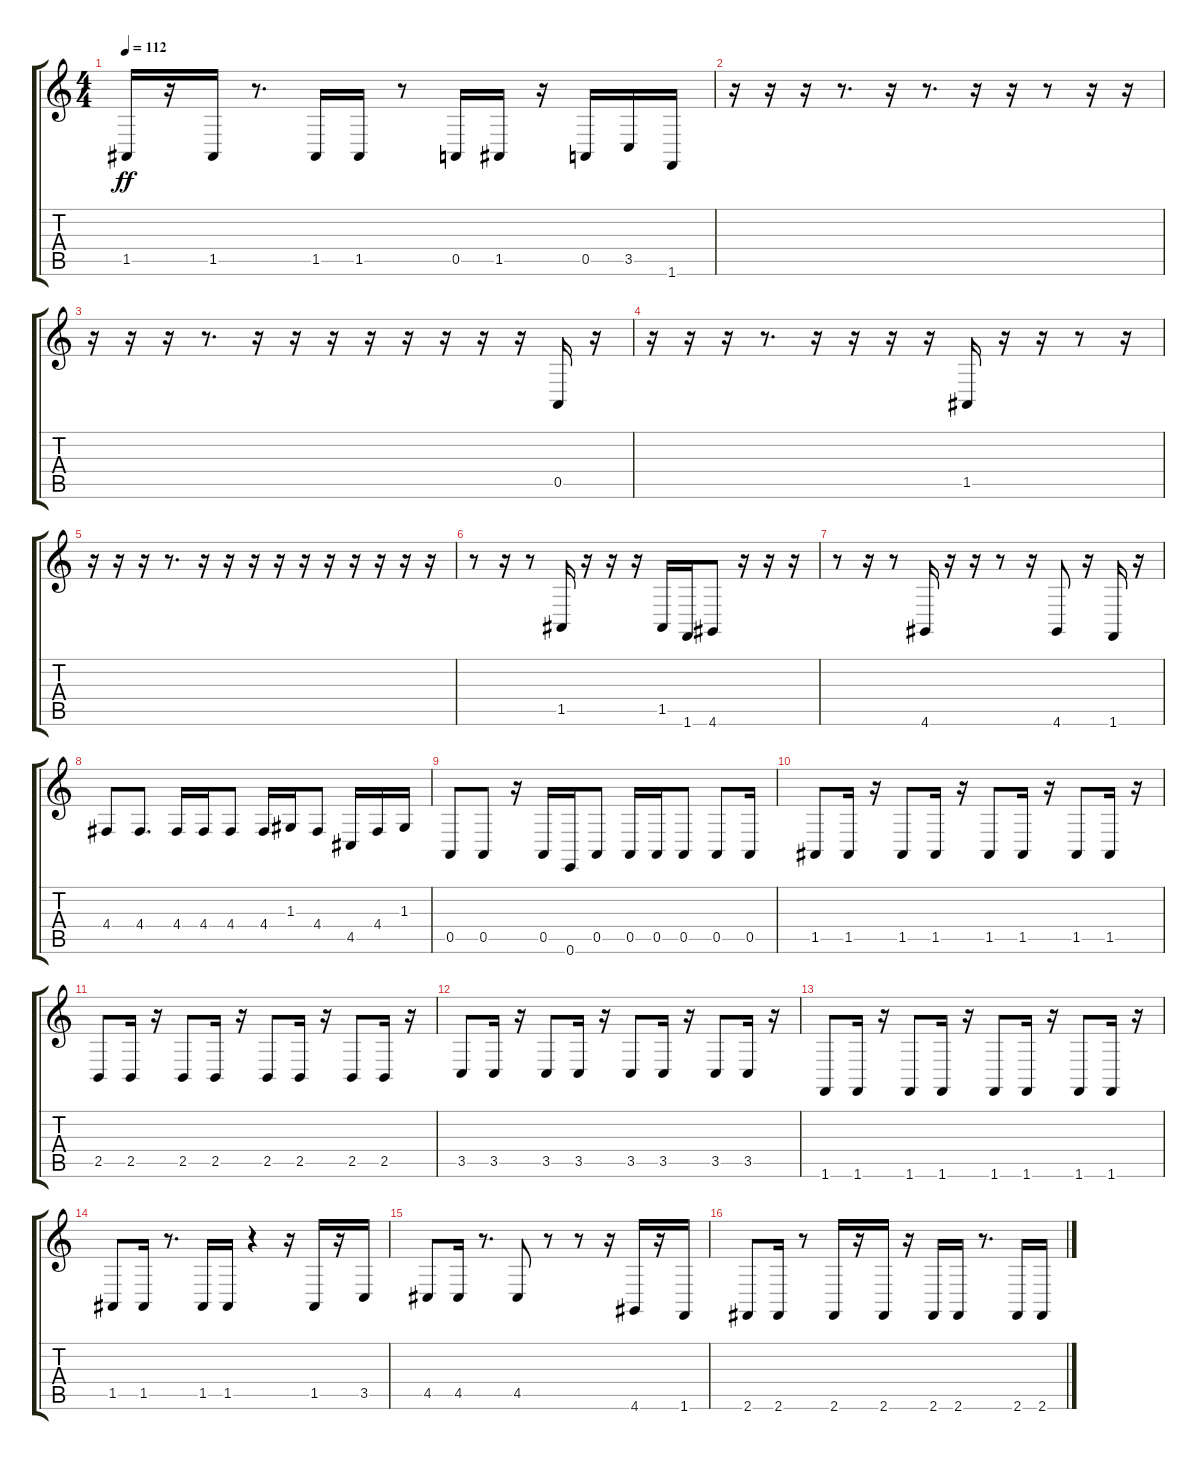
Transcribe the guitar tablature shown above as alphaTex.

\track "" {instrument acousticgrandpiano}
\staff {score tabs}
\tuning (E4 B3 G3 D3 A2 E2) {hide}
\ts (4 4)
\tempo 112
\clef g2
\ks c
1.5.16{dy ff} r.16 1.5.16 r.8{d} 1.5.16 1.5.16 r.8 0.5.16 1.5.16 r.16 0.5.16 3.5.16 1.6.16 |
r.16{instrument synthbass1} r.16 r.16 r.8{d} r.16 r.8{d} r.16 r.16 r.8 r.16 r.16 |
r.16 r.16 r.16 r.8{d} r.16 r.16 r.16 r.16 r.16 r.16 r.16 r.16 0.5.16 r.16 |
r.16 r.16 r.16 r.8{d} r.16 r.16 r.16 r.16 1.5.16 r.16 r.16 r.8 r.16 |
r.16 r.16 r.16 r.8{d} r.16 r.16 r.16 r.16 r.16 r.16 r.16 r.16 r.16 r.16 |
r.8{instrument synthbass2} r.16 r.8 1.5.16 r.16 r.16 r.16 1.5.16 1.6.16 4.6.8 r.16 r.16 r.16 |
r.8 r.16 r.8 4.6.16 r.16 r.16 r.8 r.16 4.6.8 r.16 1.6.16 r.16 |
4.4.8 4.4.8{d} 4.4.16 4.4.16 4.4.8 4.4.16 1.3.16 4.4.8 4.5.16 4.4.16 1.3.16 |
0.5.8 0.5.8 r.16 0.5.16 0.6.16 0.5.8 0.5.16 0.5.16 0.5.8 0.5.8 0.5.16 |
1.5.8 1.5.16 r.16 1.5.8 1.5.16 r.16 1.5.8 1.5.16 r.16 1.5.8 1.5.16 r.16 |
2.5.8 2.5.16 r.16 2.5.8 2.5.16 r.16 2.5.8 2.5.16 r.16 2.5.8 2.5.16 r.16 |
3.5.8 3.5.16 r.16 3.5.8 3.5.16 r.16 3.5.8 3.5.16 r.16 3.5.8 3.5.16 r.16 |
1.6.8 1.6.16 r.16 1.6.8 1.6.16 r.16 1.6.8 1.6.16 r.16 1.6.8 1.6.16 r.16 |
1.5.8{instrument synthbass2} 1.5.16 r.8{d} 1.5.16 1.5.16 r.4 r.16 1.5.16 r.16 3.5.16 |
4.5.8 4.5.16 r.8{d} 4.5.8 r.8 r.8 r.16 4.6.16 r.16 1.6.16 |
2.6.8 2.6.16 r.8 2.6.16 r.16 2.6.16 r.16 2.6.16 2.6.16 r.8{d} 2.6.16 2.6.16
